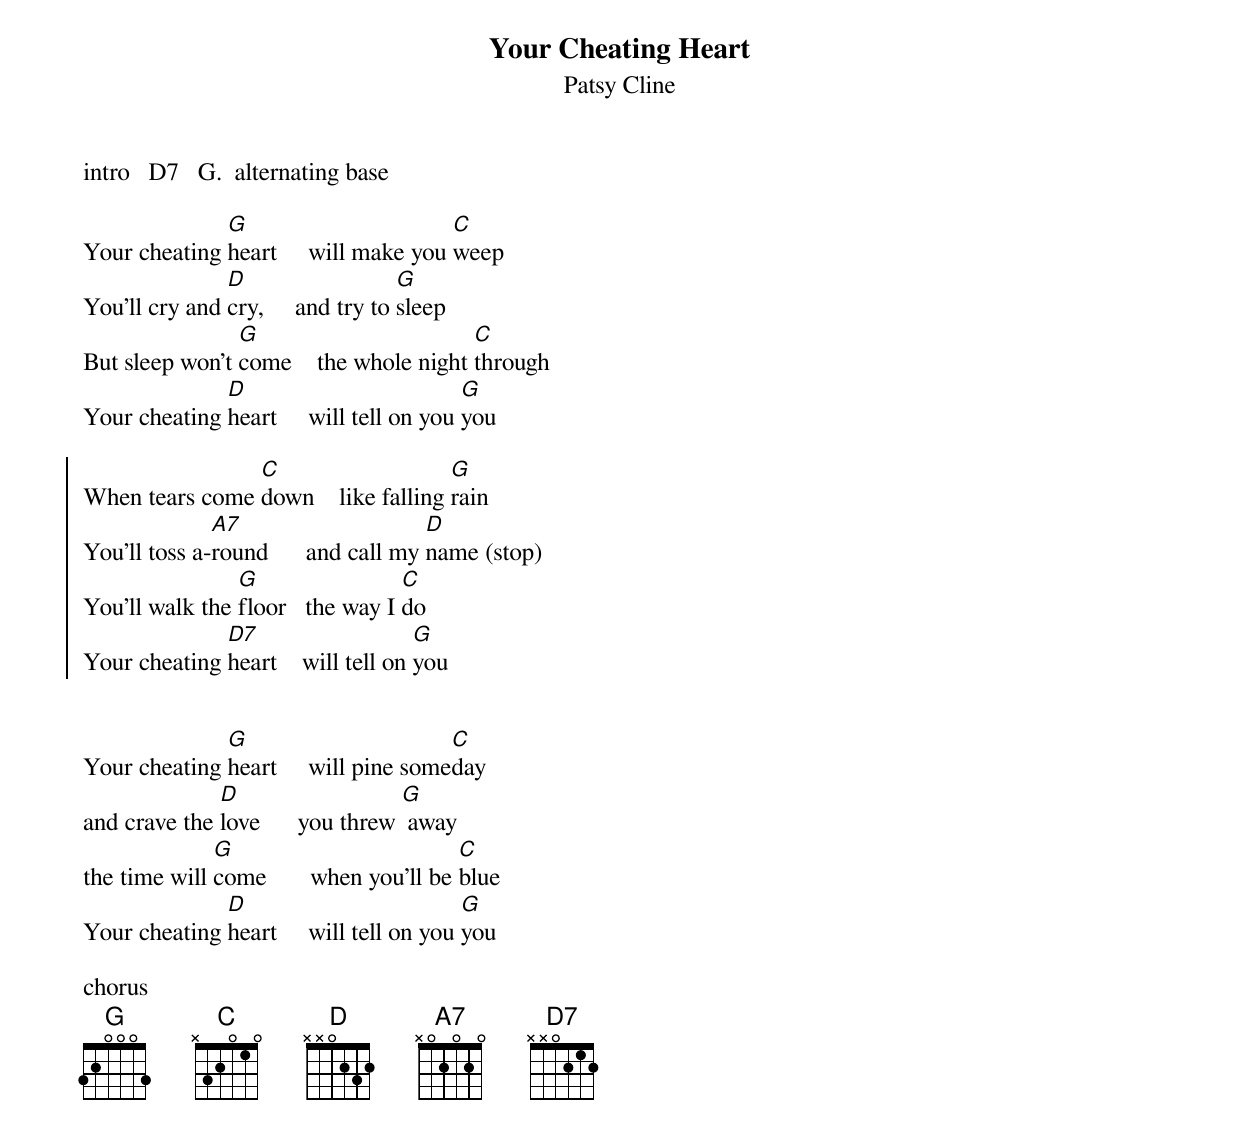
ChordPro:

{title:Your Cheating Heart}
{subtitle:Patsy Cline}
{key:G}

intro   D7   G.  alternating base

Your cheating [G]heart     will make you [C]weep
You'll cry and [D]cry,     and try to [G]sleep
But sleep won't [G]come    the whole night [C]through
Your cheating [D]heart     will tell on you [G]you

{soc}
When tears come [C]down    like falling [G]rain
You'll toss a-[A7]round      and call my [D]name (stop)
You'll walk the [G]floor   the way I [C]do
Your cheating [D7]heart    will tell on [G]you
{eoc}


Your cheating [G]heart     will pine some[C]day
and crave the [D]love      you threw [G] away
the time will [G]come       when you'll be [C]blue
Your cheating [D]heart     will tell on you [G]you

chorus
